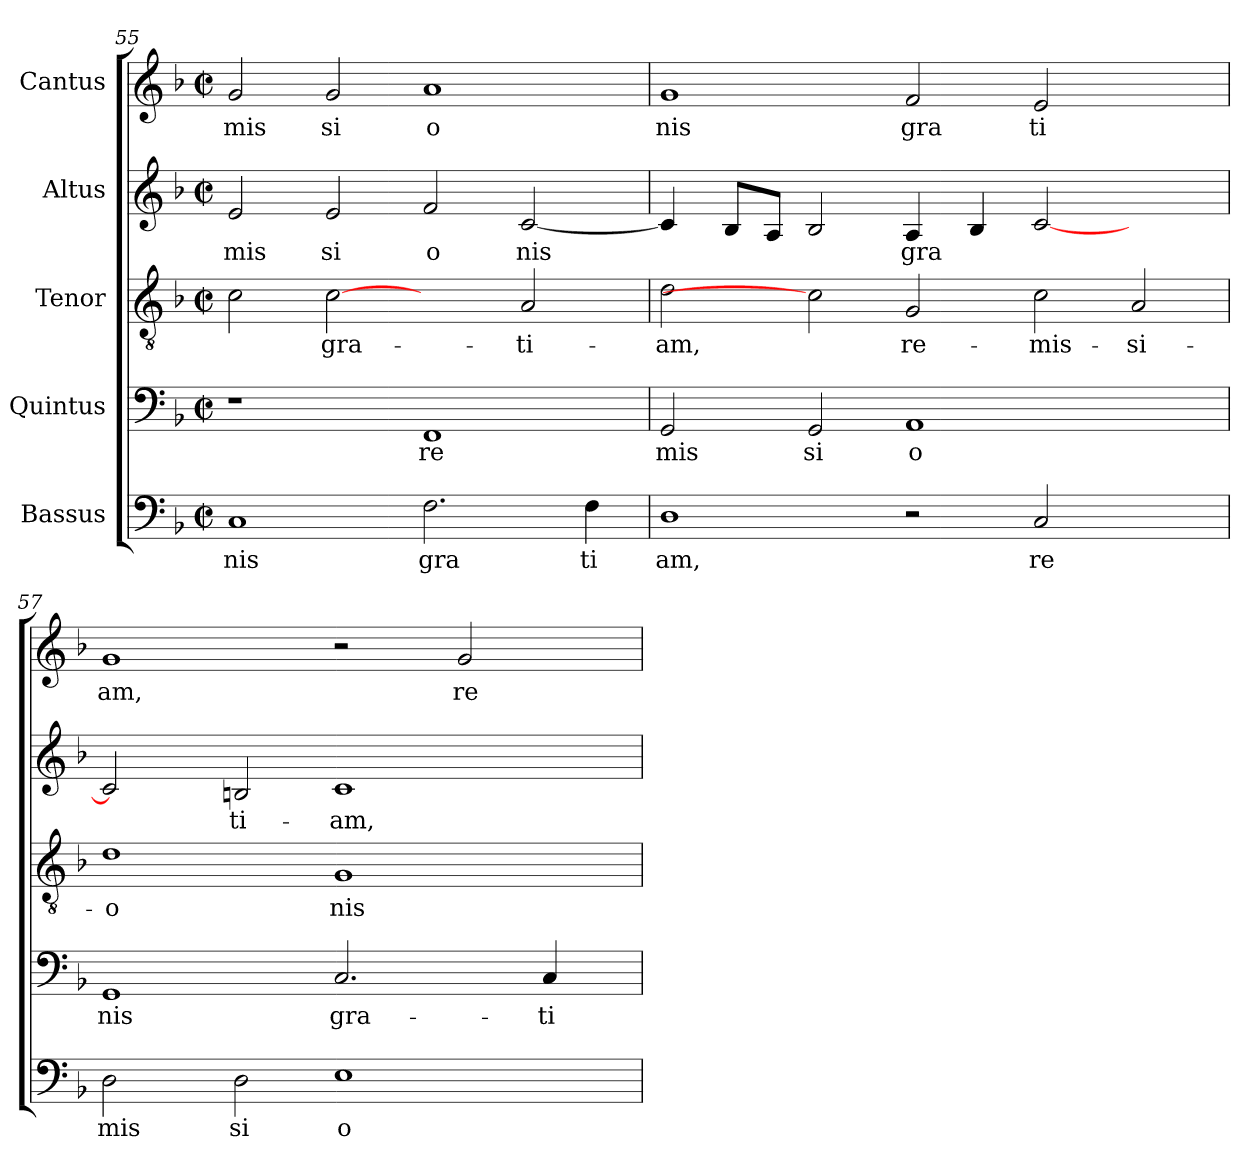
**kern	**text	**kern	**text	**kern	**text	**kern	**text	**kern	**text
*part5	*part5	*part4	*part4	*part3	*part3	*part2	*part2	*part1	*part1
*staff5	*staff5	*staff4	*staff4	*staff3	*staff3	*staff2	*staff2	*staff1	*staff1
*I"Bassus	*	*I"Quintus	*	*I"Tenor	*	*I"Altus	*	*I"Cantus	*
*clefF4	*	*clefF4	*	*clefGv2	*	*clefG2	*	*clefG2	*
*k[b-]	*	*k[b-]	*	*k[b-]	*	*k[b-]	*	*k[b-]	*
*F:	*	*F:	*	*F:	*	*F:	*	*F:	*
*M2/2	*	*M2/2	*	*M2/2	*	*M2/2	*	*M2/2	*
*met(c|)	*	*met(c|)	*	*met(c|)	*	*met(c|)	*	*met(c|)	*
=55	=55	=55	=55	=55	=55	=55	=55	=55	=55
!	!LO:LY:b:cj	!	!	!	!	!	!LO:LY:b:cj	!	!LO:LY:b:cj
1C	nis	1r	.	2c\	.	2e/	mis	2g/	mis
!	!	!	!	!	!LO:LY:b:cj	!	!LO:LY:b:cj	!	!LO:LY:b:cj
.	.	.	.	[2c	gra-	2e/	si	2g/	si
!	!LO:LY:b:cj	!	!LO:LY:b:cj	!	!	!	!LO:LY:b:cj	!	!LO:LY:b:cj
2.F\	gra	1FF	re	2ryy	.	2f/	o	1a	o
!	!	!	!	!	!LO:LY:b:cj	!	!LO:LY:b	!	!
.	.	.	.	2A/	-ti-	[<2c/	nis	.	.
!	!LO:LY:b:cj	!	!	!	!	!	!	!	!
4F\	ti	.	.	.	.	.	.	.	.
=56	=56	=56	=56	=56	=56	=56	=56	=56	=56
!	!LO:LY:b:cj	!	!LO:LY:b:cj	!	!LO:LY:b:cj	!	!	!	!LO:LY:b:cj
1D	am,	2GG/	mis	2d\	-am,	4c/]	.	1g	nis
.	.	.	.	.	.	8B-/L	.	.	.
.	.	.	.	.	.	8A/J	.	.	.
!	!	!	!LO:LY:b:cj	!	!	!	!	!	!
.	.	2GG/	si	2c]	.	2B-/	.	.	.
!	!	!	!LO:LY:b:cj	!	!LO:LY:b:cj	!	!LO:LY:b	!	!LO:LY:b:cj
2r	.	1AA	o	2G/	re-	4A/	gra	2f/	gra
.	.	.	.	.	.	4B-/	.	.	.
!	!LO:LY:b:cj	!	!	!	!LO:LY:b:cj	!	!	!	!LO:LY:b:cj
2C/	re	.	.	2c\	-mis-	[>2c/	.	2e/	ti
!	!	!	!	!	!LO:LY:b:cj	!	!	!	!
2ryy	.	2ryy	.	2A/	-si-	2ryy	.	2ryy	.
!!LO:PB:g=z
=57	=57	=57	=57	=57	=57	=57	=57	=57	=57
!	!LO:LY:b:cj	!	!LO:LY:b:cj	!	!LO:LY:b:cj	!	!	!	!LO:LY:b:cj
*	*	*	*	*^	*	*	*	*	*
2D\	mis	1GG	nis	1d	16ryy	-o	2c/]	.	1g	am,
.	.	.	.	.	64ryy	.	.	.	.	.
.	.	.	.	.	1ryy	.	.	.	.	.
!	!LO:LY:b:cj	!	!	!	!	!	!	!LO:LY:b:cj	!	!
2D\	si	.	.	.	.	.	2B/	ti-	.	.
!	!LO:LY:b:cj	!	!LO:LY:b:cj	!	!	!LO:LY:b:cj	!	!LO:LY:b:cj	!	!
1E	o	2.C/	gra-	1G	.	nis	1c	-am,	2r	.
.	.	.	.	.	2ryy	.	.	.	.	.
!	!	!	!	!	!	!	!	!	!	!LO:LY:b:cj
.	.	.	.	.	.	.	.	.	2g/	re-
.	.	.	.	.	4ryy	.	.	.	.	.
!	!	!	!LO:LY:b:cj	!	!	!	!	!	!	!
.	.	4C/	-ti-	.	.	.	.	.	.	.
.	.	.	.	.	8ryy	.	.	.	.	.
.	.	.	.	.	32.ryy	.	.	.	.	.
*	*	*	*	*v	*v	*	*	*	*	*
=	=	=	=	=	=	=	=	=	=
*-	*-	*-	*-	*-	*-	*-	*-	*-	*-
